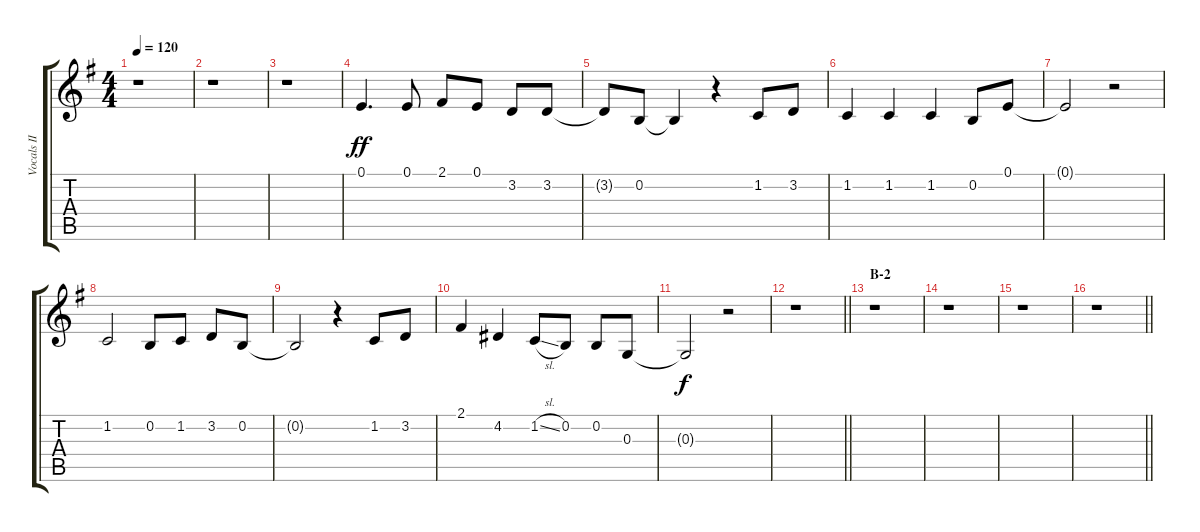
\track ("Vocals II" "Vocals II") {instrument voiceoohs}
\staff {score tabs}
\tuning (E4 B3 G3 D3 A2 E2) {hide}
\ts (4 4)
\tempo 120
\clef g2
\ks g
r.1{dy f} |
r.1 |
r.1 |
0.1.4{d dy ff} 0.1.8 2.1.8 0.1.8 3.2.8 3.2.8 |
3.2{t}.8 0.2.8 0.2{t}.4 r.4 1.2.8 3.2.8 |
1.2.4 1.2.4 1.2.4 0.2.8 0.1.8 |
0.1{t}.2 r.2 |
1.2.2 0.2.8 1.2.8 3.2.8 0.2.8 |
0.2{t}.2 r.4 1.2.8 3.2.8 |
2.1.4 4.2.4 1.2{sl}.8 0.2.8 0.2.8 0.3.8 |
0.3{t}.2{dy f} r.2 |
\barLineRight lightlight
r.1 |
\section ("" "B-2")
\ks eminor
r.1 |
r.1 |
r.1 |
\barLineRight lightlight
r.1
